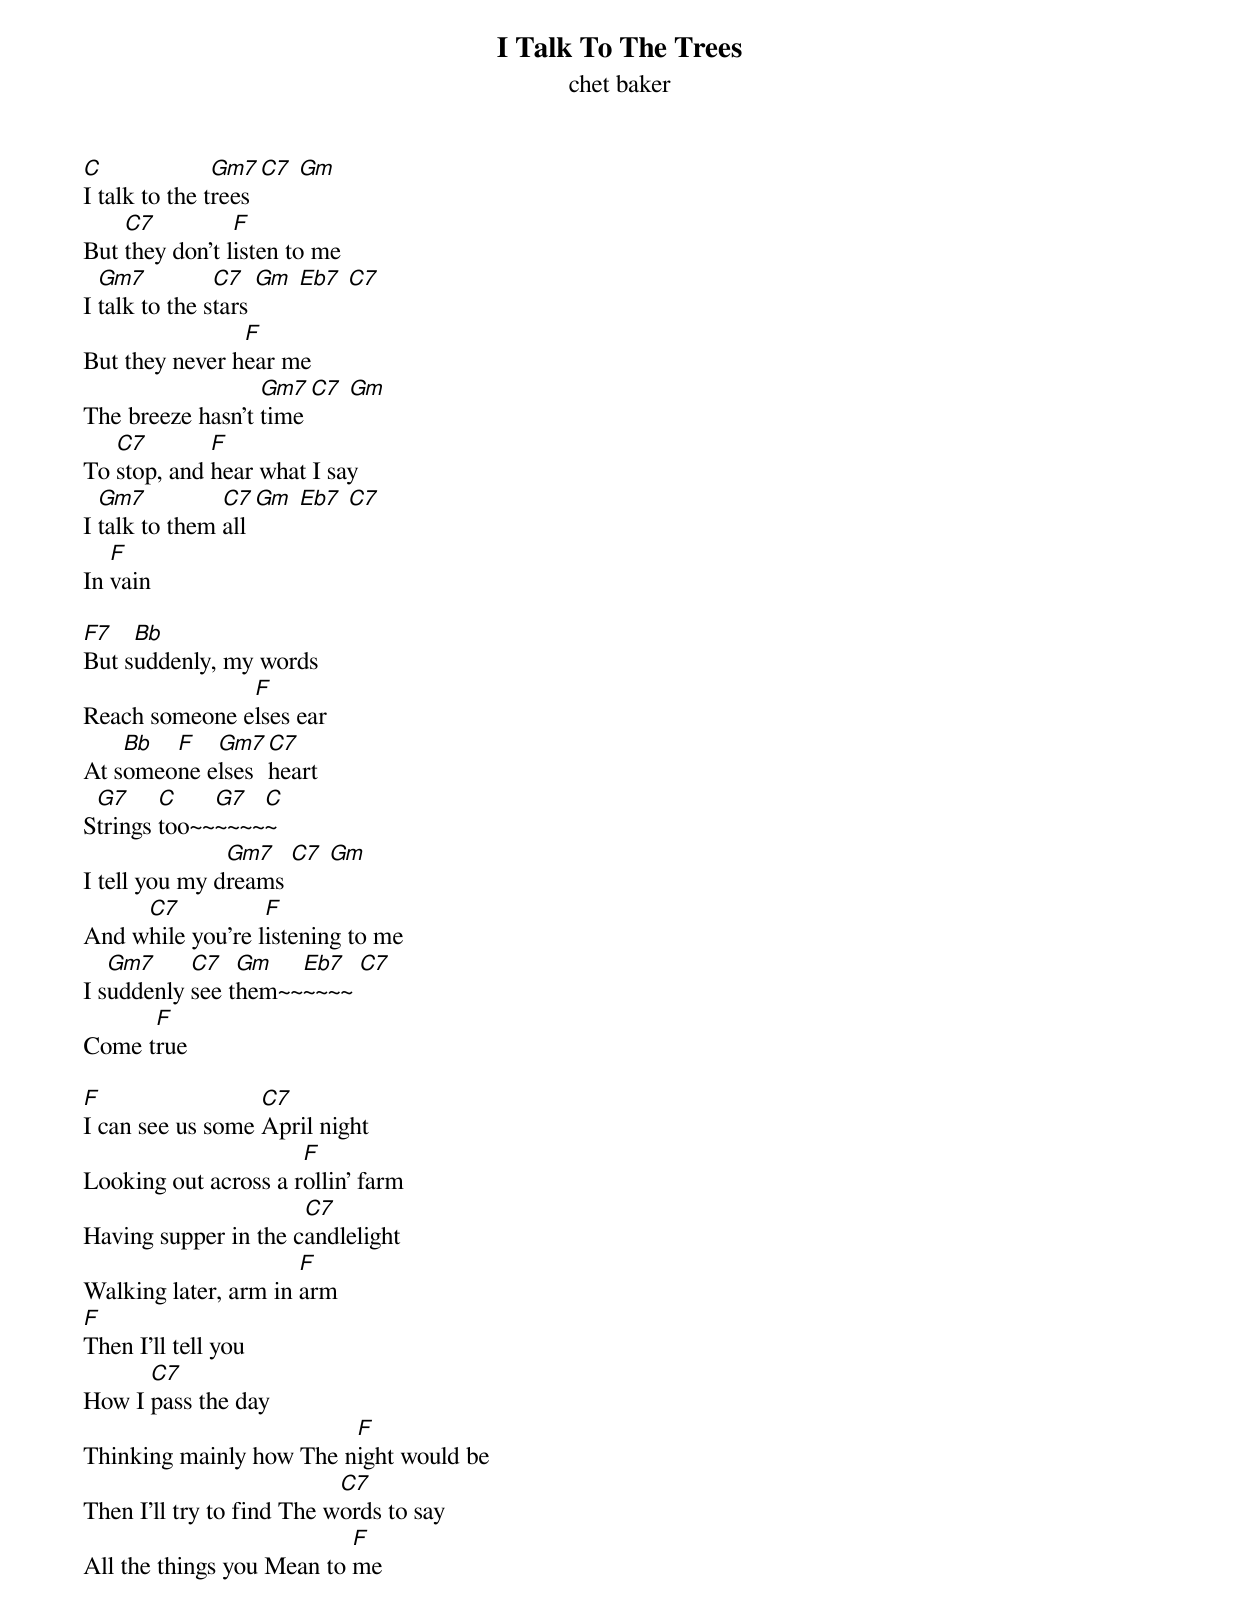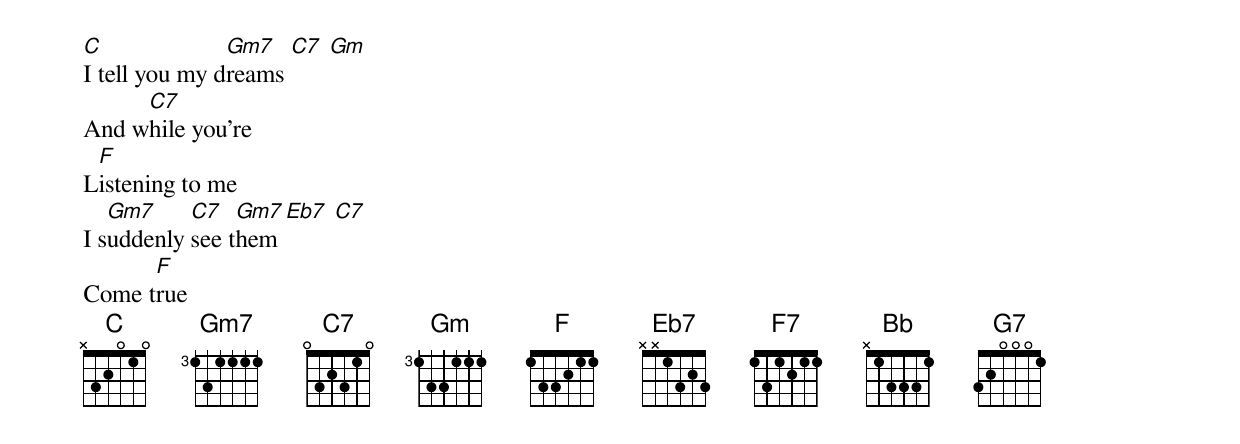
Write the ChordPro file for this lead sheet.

{title: I Talk To The Trees}
{subtitle: chet baker}

[C]I talk to the t[Gm7]rees [C7] [Gm]
But [C7]they don't l[F]isten to me
I [Gm7]talk to the s[C7]tars [Gm] [Eb7] [C7]
But they never h[F]ear me
The breeze hasn't [Gm7]time [C7] [Gm]
To [C7]stop, and [F]hear what I say
I [Gm7]talk to them [C7]all [Gm] [Eb7] [C7]
In [F]vain

[F7]But s[Bb]uddenly, my words
Reach someone e[F]lses ear
At s[Bb]omeo[F]ne e[Gm7]lses [C7]heart
S[G7]trings [C]too~~[G7]~~~~[C]~
I tell you my d[Gm7]reams [C7] [Gm]
And w[C7]hile you're l[F]istening to me
I s[Gm7]uddenly [C7]see t[Gm]hem~~[Eb7]~~~~ [C7]
Come t[F]rue

[F]I can see us some [C7]April night
Looking out across a r[F]ollin' farm
Having supper in the c[C7]andlelight
Walking later, arm in [F]arm
[F]Then I'll tell you
How I [C7]pass the day
Thinking mainly how The n[F]ight would be
Then I'll try to find The w[C7]ords to say
All the things you Mean to [F]me

[C]I tell you my d[Gm7]reams [C7] [Gm]
And w[C7]hile you're
L[F]istening to me
I s[Gm7]uddenly [C7]see t[Gm7]hem [Eb7] [C7]
Come t[F]rue
